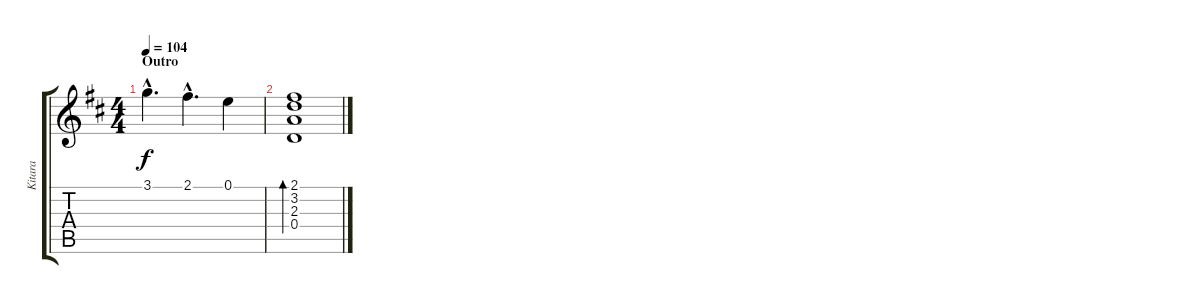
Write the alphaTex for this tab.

\track ("Kitara" "Kitara") {instrument acousticguitarsteel}
\staff {score tabs}
\tuning (E4 B3 G3 D3 A2 E2) {hide}
\ts (4 4)
\section ("" "Outro")
\tempo 104
\clef g2
\ks d
3.1{hac}.4{d dy f} 2.1{hac}.4{d} 0.1.4 |
(2.1 3.2 2.3 0.4).1{bd 480}
